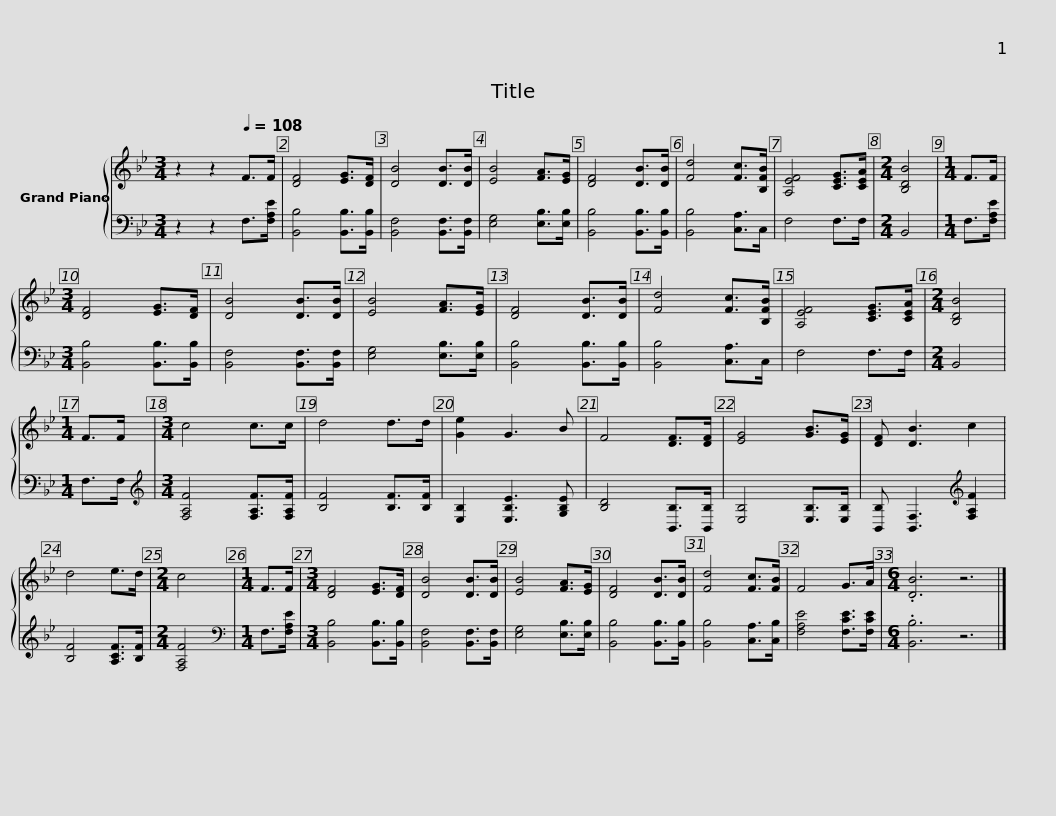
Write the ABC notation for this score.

X:1
%%score { 1 | 2 }
L:1/8
M:3/4
I:linebreak $
K:Bb
V:1 treble
V:2 bass
V:1
 z2 z2[Q:1/4=108] F>F | [DF]4 [EG]>[DF] | [DB]4 [DB]>[DB] | [EB]4 [FA]>[EG] | [DF]4 [DB]>[DB] | %5
 [Fd]4 [Fc]>[B,FB] | [A,EF]4 [CEG]>[CEA] |[M:2/4] [B,DB]4 |[M:1/4] F>F |[M:3/4] [DF]4 [EG]>[DF] |$ %10
 [DB]4 [DB]>[DB] | [EB]4 [FA]>[EG] | [DF]4 [DB]>[DB] | [Fd]4 [Fc]>[B,FB] | [A,EF]4 [CEG]>[CEA] | %15
[M:2/4] [B,DB]4 |[M:1/4] F>F |[M:3/4] c4 c>c | d4 d>d | [Ge]2 G3 B |$ %20
 F4 [DF]>[DF] | [EG]4 [GB]>[EG] | [DF] [DB]3 c2 | d4 e>d |[M:2/4] c4 | %25
[M:1/4] F>F |[M:3/4] [DF]4 [EG]>[DF] | [DB]4 [DB]>[DB] | [EB]4 [FA]>[EG] | [DF]4 [DB]>[DB] |$ %30
 [Fd]4 [Fc]>[FB] | F4 G>A |[M:6/4] .[DB]6 z6 |] %33
V:2
 z2 z2 F,>[F,A,E] | [B,,B,]4 [B,,B,]>[B,,B,] | [B,,F,]4 [B,,F,]>[B,,F,] | [E,G,]4 [E,B,]>[E,B,] | [B,,B,]4 [B,,B,]>[B,,B,] | %5
 [B,,B,]4 [C,A,]>C, | F,4 F,>F, |[M:2/4] B,,4 |[M:1/4] F,>[F,A,E] |[M:3/4] [B,,B,]4 [B,,B,]>[B,,B,] |$ %10
 [B,,F,]4 [B,,F,]>[B,,F,] | [E,G,]4 [E,B,]>[E,B,] | [B,,B,]4 [B,,B,]>[B,,B,] | [B,,B,]4 [C,A,]>C, | F,4 F,>F, | %15
[M:2/4] B,,4 |[M:1/4] F,>F, |[M:3/4][K:treble] [F,A,F]4 [F,A,F]>[F,A,F] | [B,F]4 [B,F]>[B,F] | [E,B,]2 [E,B,E]3 [G,B,E] |$ %20
 [B,D]4 [B,,B,]>[B,,B,] | [E,B,]4 [E,B,]>[E,B,] | [B,,B,] [B,,F,]3[K:treble] [F,A,F]2 | [B,F]4 [A,CF]>[B,F] |[M:2/4] [F,A,F]4 | %25
[M:1/4][K:bass] F,>[F,A,E] |[M:3/4] [B,,B,]4 [B,,B,]>[B,,B,] | [B,,F,]4 [B,,F,]>[B,,F,] | [E,G,]4 [E,B,]>[E,B,] | [B,,B,]4 [B,,B,]>[B,,B,] |$ %30
 [B,,B,]4 [C,A,]>[C,B,] | [F,A,E]4 [F,CE]>[F,CE] |[M:6/4] .[B,,B,]6 z6 |] %33
